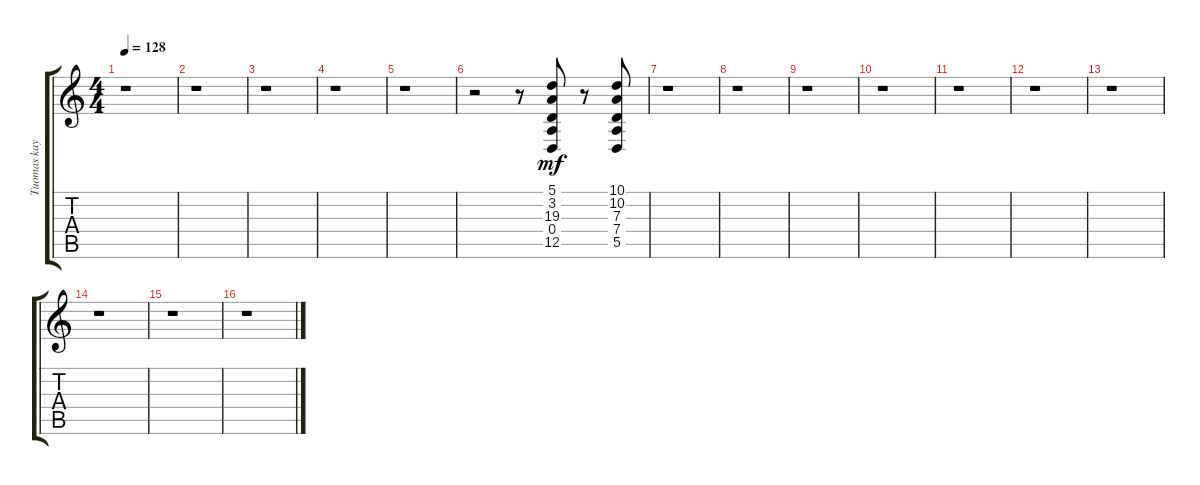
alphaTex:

\track ("Tuomas kayboard4" "Tuomas kay") {instrument stringensemble1}
\staff {score tabs}
\tuning (E4 B3 G3 D3 A2 E2) {hide}
\ts (4 4)
\tempo 128
\clef g2
\ks c
r.1{dy f} |
r.1 |
r.1 |
r.1 |
r.1 |
r.2 r.8 (5.1 3.2 19.3 0.4 12.5).8{dy mf} r.8 (10.1 10.2 7.3 7.4 5.5).8 |
r.1 |
r.1 |
r.1 |
r.1 |
r.1 |
r.1 |
r.1 |
r.1 |
r.1 |
r.1
